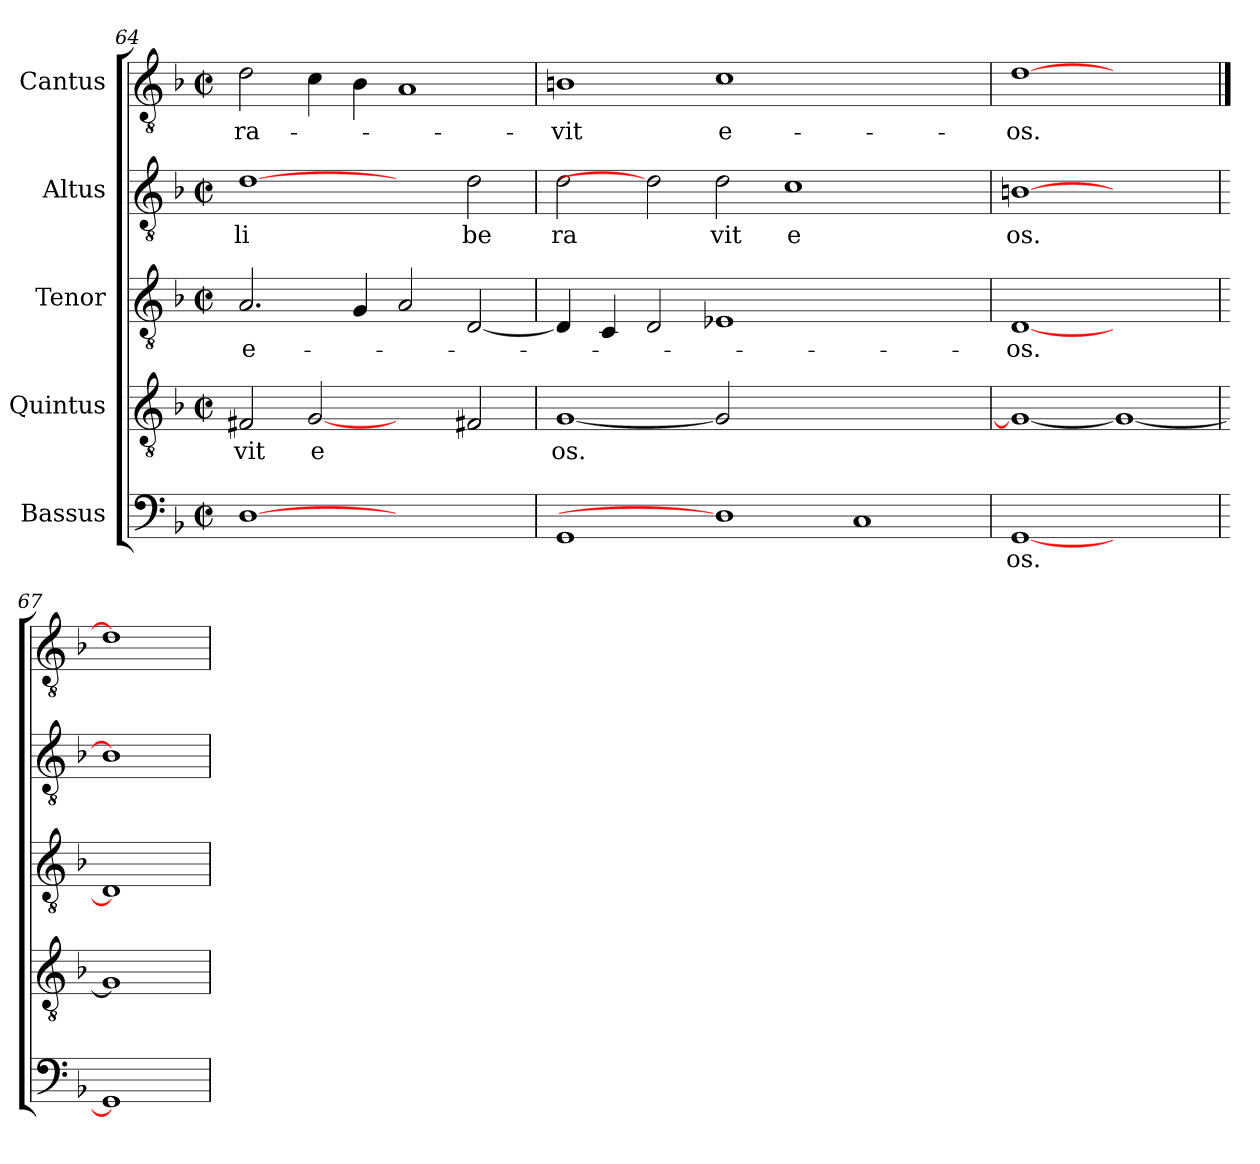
**kern	**text	**kern	**text	**kern	**text	**kern	**text	**kern	**text
*part5	*part5	*part4	*part4	*part3	*part3	*part2	*part2	*part1	*part1
*staff5	*staff5	*staff4	*staff4	*staff3	*staff3	*staff2	*staff2	*staff1	*staff1
*I"Bassus	*	*I"Quintus	*	*I"Tenor	*	*I"Altus	*	*I"Cantus	*
*clefF4	*	*clefGv2	*	*clefGv2	*	*clefGv2	*	*clefGv2	*
*k[b-]	*	*k[b-]	*	*k[b-]	*	*k[b-]	*	*k[b-]	*
*F:	*	*F:	*	*F:	*	*F:	*	*F:	*
*M2/2	*	*M2/2	*	*M2/2	*	*M2/2	*	*M2/2	*
*met(c|)	*	*met(c|)	*	*met(c|)	*	*met(c|)	*	*met(c|)	*
=64	=64	=64	=64	=64	=64	=64	=64	=64	=64
!	!	!	!LO:LY:b:cj	!	!LO:LY:b:cj	!	!LO:LY:b:cj	!	!LO:LY:b:cj
[1D	.	2F#X/	vit	2.A/	e-	[1d	li	2d\	-ra-
!	!	!	!LO:LY:b:rj	!	!	!	!	!	!
.	.	[2G	e	.	.	.	.	4c\	.
.	.	.	.	4G/	.	.	.	4B-\	.
1ryy	.	2ryy	.	2A/	.	2ryy	.	1A	.
!	!	!	!	!	!	!	!LO:LY:b:cj	!	!
.	.	2F#X/	.	[<2D/	.	2d\	be	.	.
=65	=65	=65	=65	=65	=65	=65	=65	=65	=65
!	!	!	!LO:LY:b:cj	!	!	!	!LO:LY:b:cj	!	!LO:LY:b:cj
1GG	.	[<1G	os.	4D/]	.	2d\	ra	1Bn	-vit
.	.	.	.	4C/	.	.	.	.	.
.	.	.	.	2D/	.	2d]	.	.	.
!	!	!	!	!	!	!	!LO:LY:b:cj	!	!LO:LY:b:cj
1D]	.	2G]	.	1E-X	.	2d\	vit	1c	e-
!	!	!	!	!	!	!	!LO:LY:b:cj	!	!
.	.	1.ryy	.	.	.	1c	e	.	.
1C	.	.	.	1ryy	.	.	.	1ryy	.
.	.	.	.	.	.	2ryy	.	.	.
=66	=66	=66	=66	=66	=66	=66	=66	=66	=66
!	!LO:LY:b:cj	!	!	!	!LO:LY:b:cj	!	!LO:LY:b:cj	!	!LO:LY:b:cj
[1GG	os.	1G_	.	[1D	-os.	[1Bn	os.	[1d	-os.
1ryy	.	1G_	.	1ryy	.	1ryy	.	1ryy	.
=67	==67	=67	==67	=67	==67	=67	==67	==67	==67
1GG]	.	1G]	.	1D]	.	1B]	.	1d]	.
=	=	=	=	=	=	=	=	=	=
*-	*-	*-	*-	*-	*-	*-	*-	*-	*-
